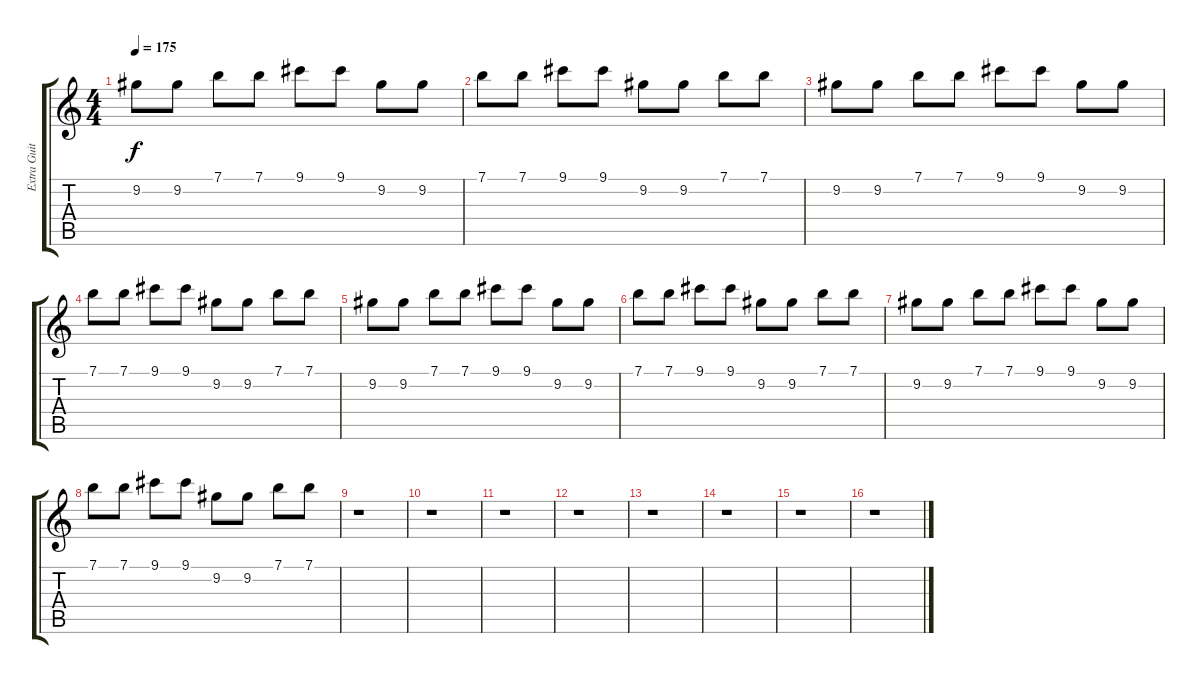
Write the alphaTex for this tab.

\track ("Extra Guitar" "Extra Guit") {instrument distortionguitar}
\staff {score tabs}
\tuning (E4 B3 G3 D3 A2 E2) {hide}
\ts (4 4)
\tempo 175
\clef g2
\ks c
9.2.8{dy f} 9.2.8 7.1.8 7.1.8 9.1.8 9.1.8 9.2.8 9.2.8 |
7.1.8 7.1.8 9.1.8 9.1.8 9.2.8 9.2.8 7.1.8 7.1.8 |
9.2.8 9.2.8 7.1.8 7.1.8 9.1.8 9.1.8 9.2.8 9.2.8 |
7.1.8 7.1.8 9.1.8 9.1.8 9.2.8 9.2.8 7.1.8 7.1.8 |
9.2.8 9.2.8 7.1.8 7.1.8 9.1.8 9.1.8 9.2.8 9.2.8 |
7.1.8 7.1.8 9.1.8 9.1.8 9.2.8 9.2.8 7.1.8 7.1.8 |
9.2.8 9.2.8 7.1.8 7.1.8 9.1.8 9.1.8 9.2.8 9.2.8 |
7.1.8 7.1.8 9.1.8 9.1.8 9.2.8 9.2.8 7.1.8 7.1.8 |
r.1 |
r.1 |
r.1 |
r.1 |
r.1 |
r.1 |
r.1 |
r.1
